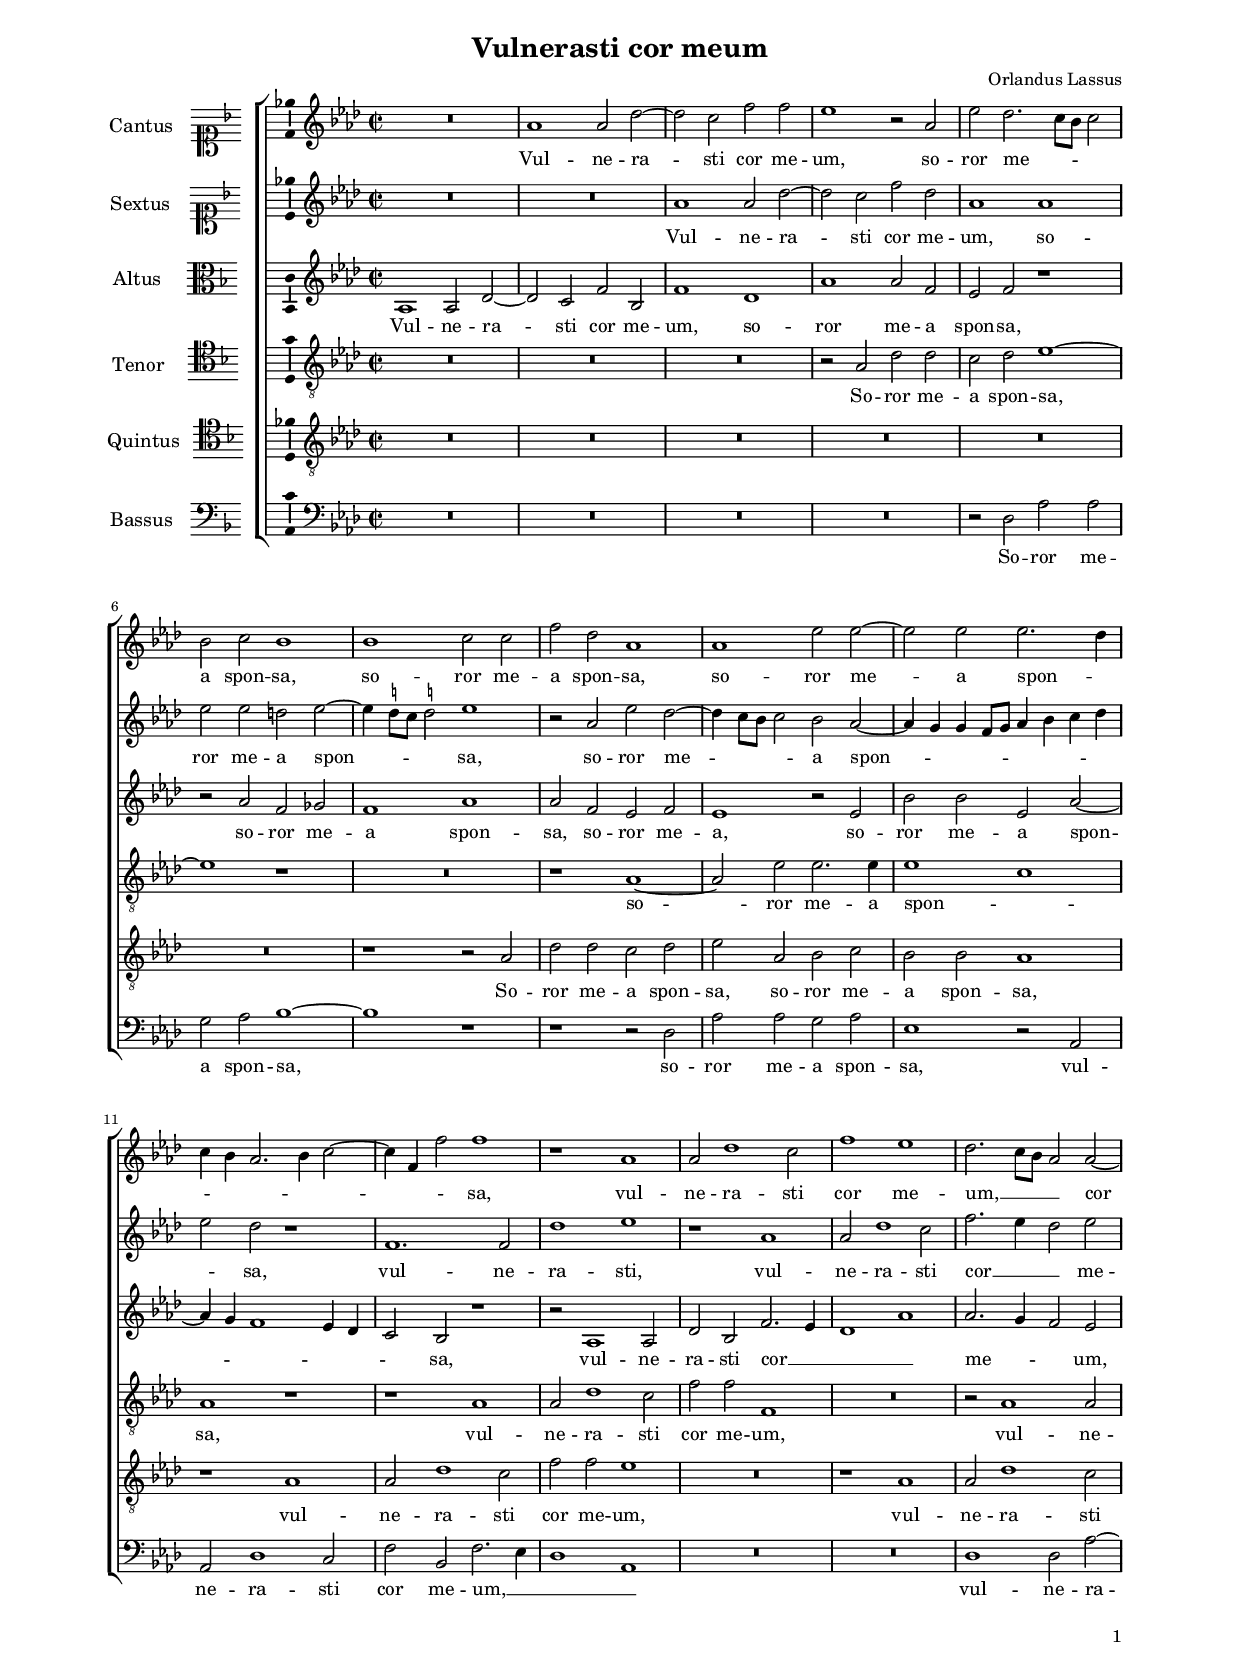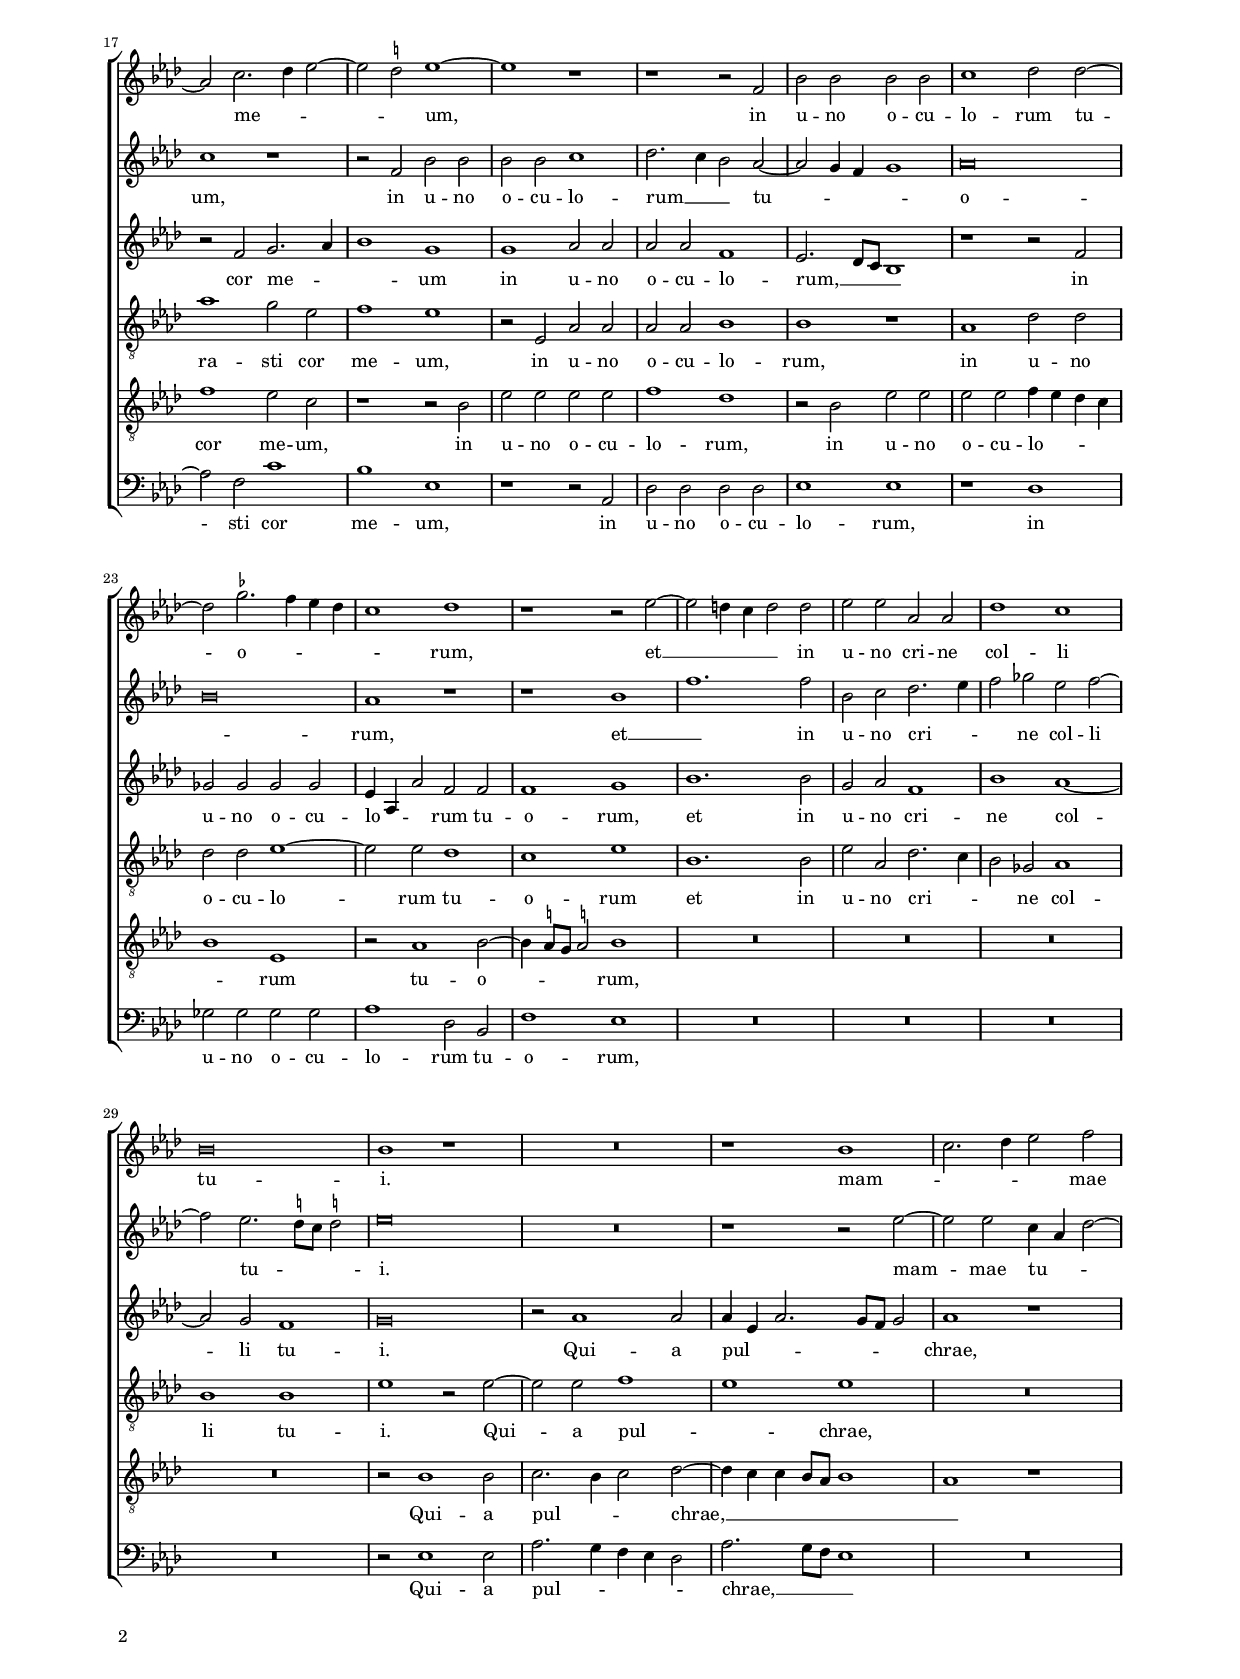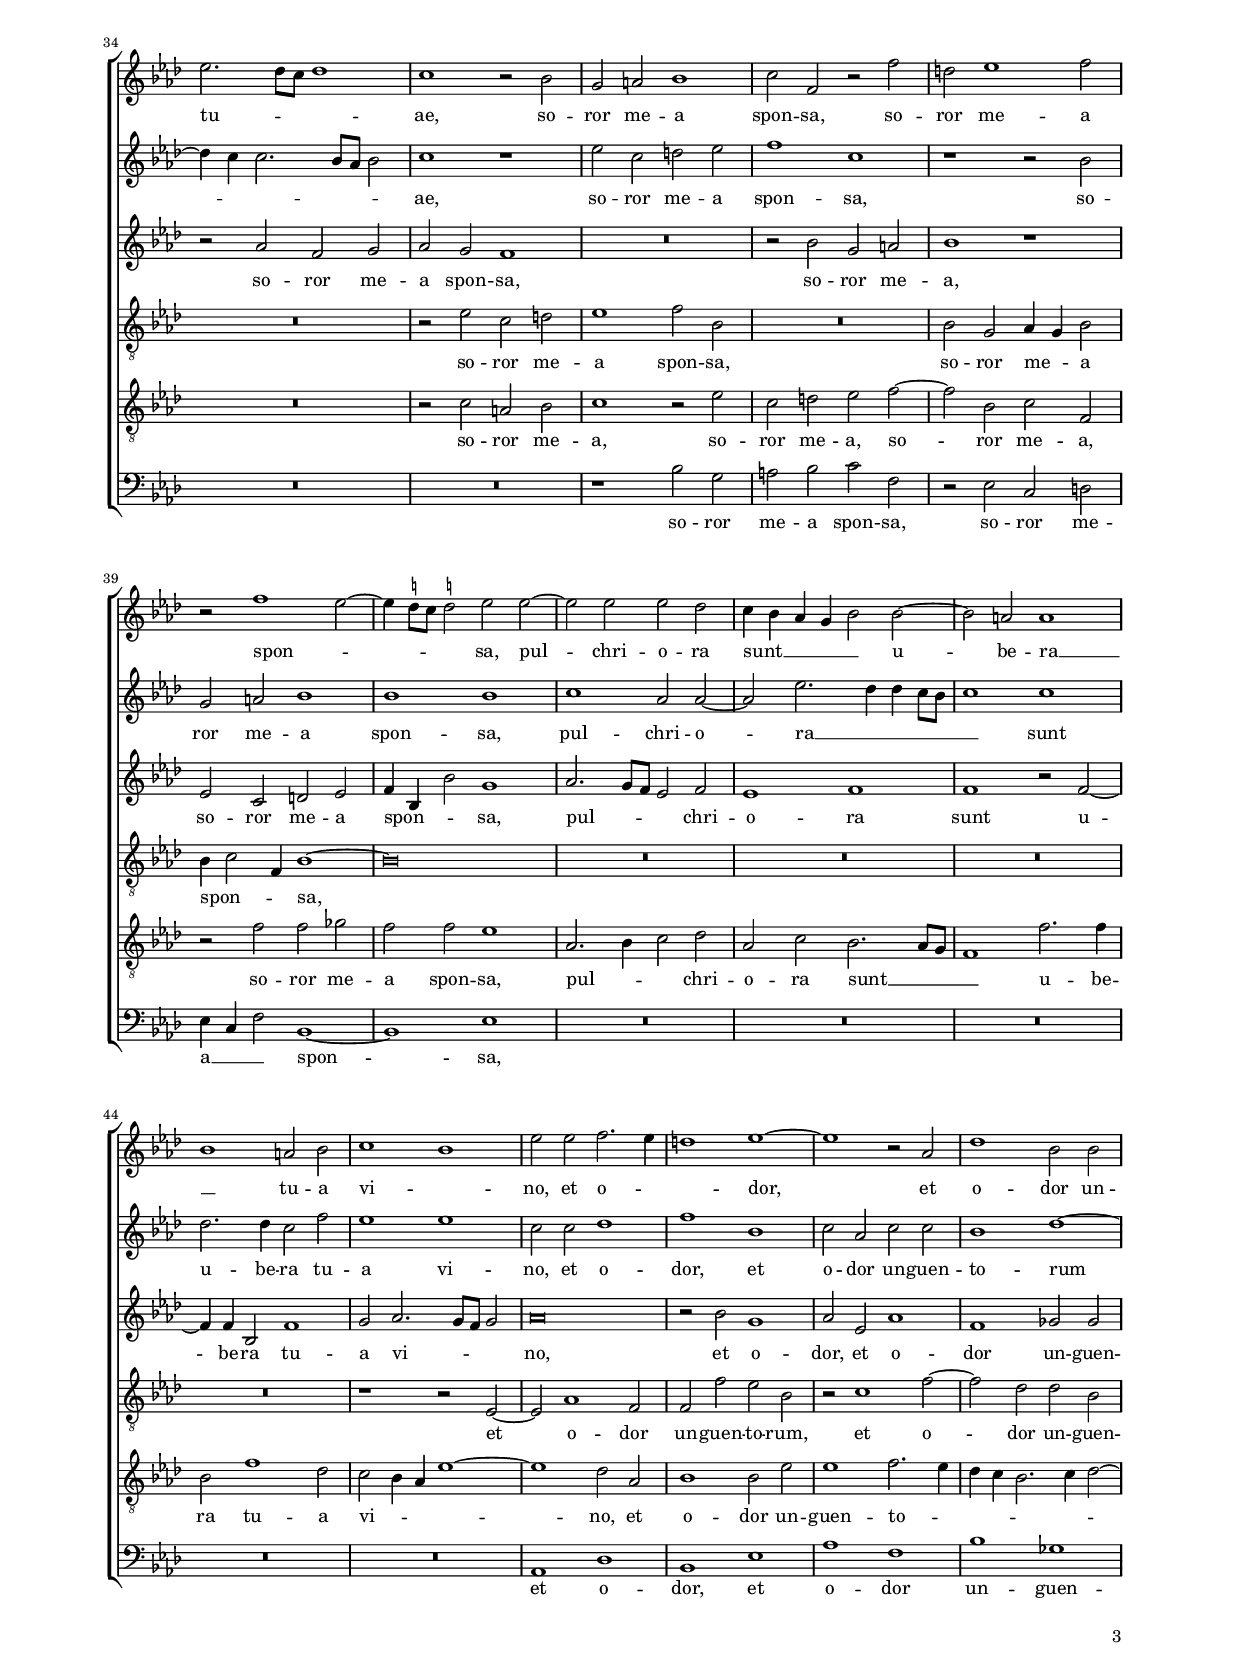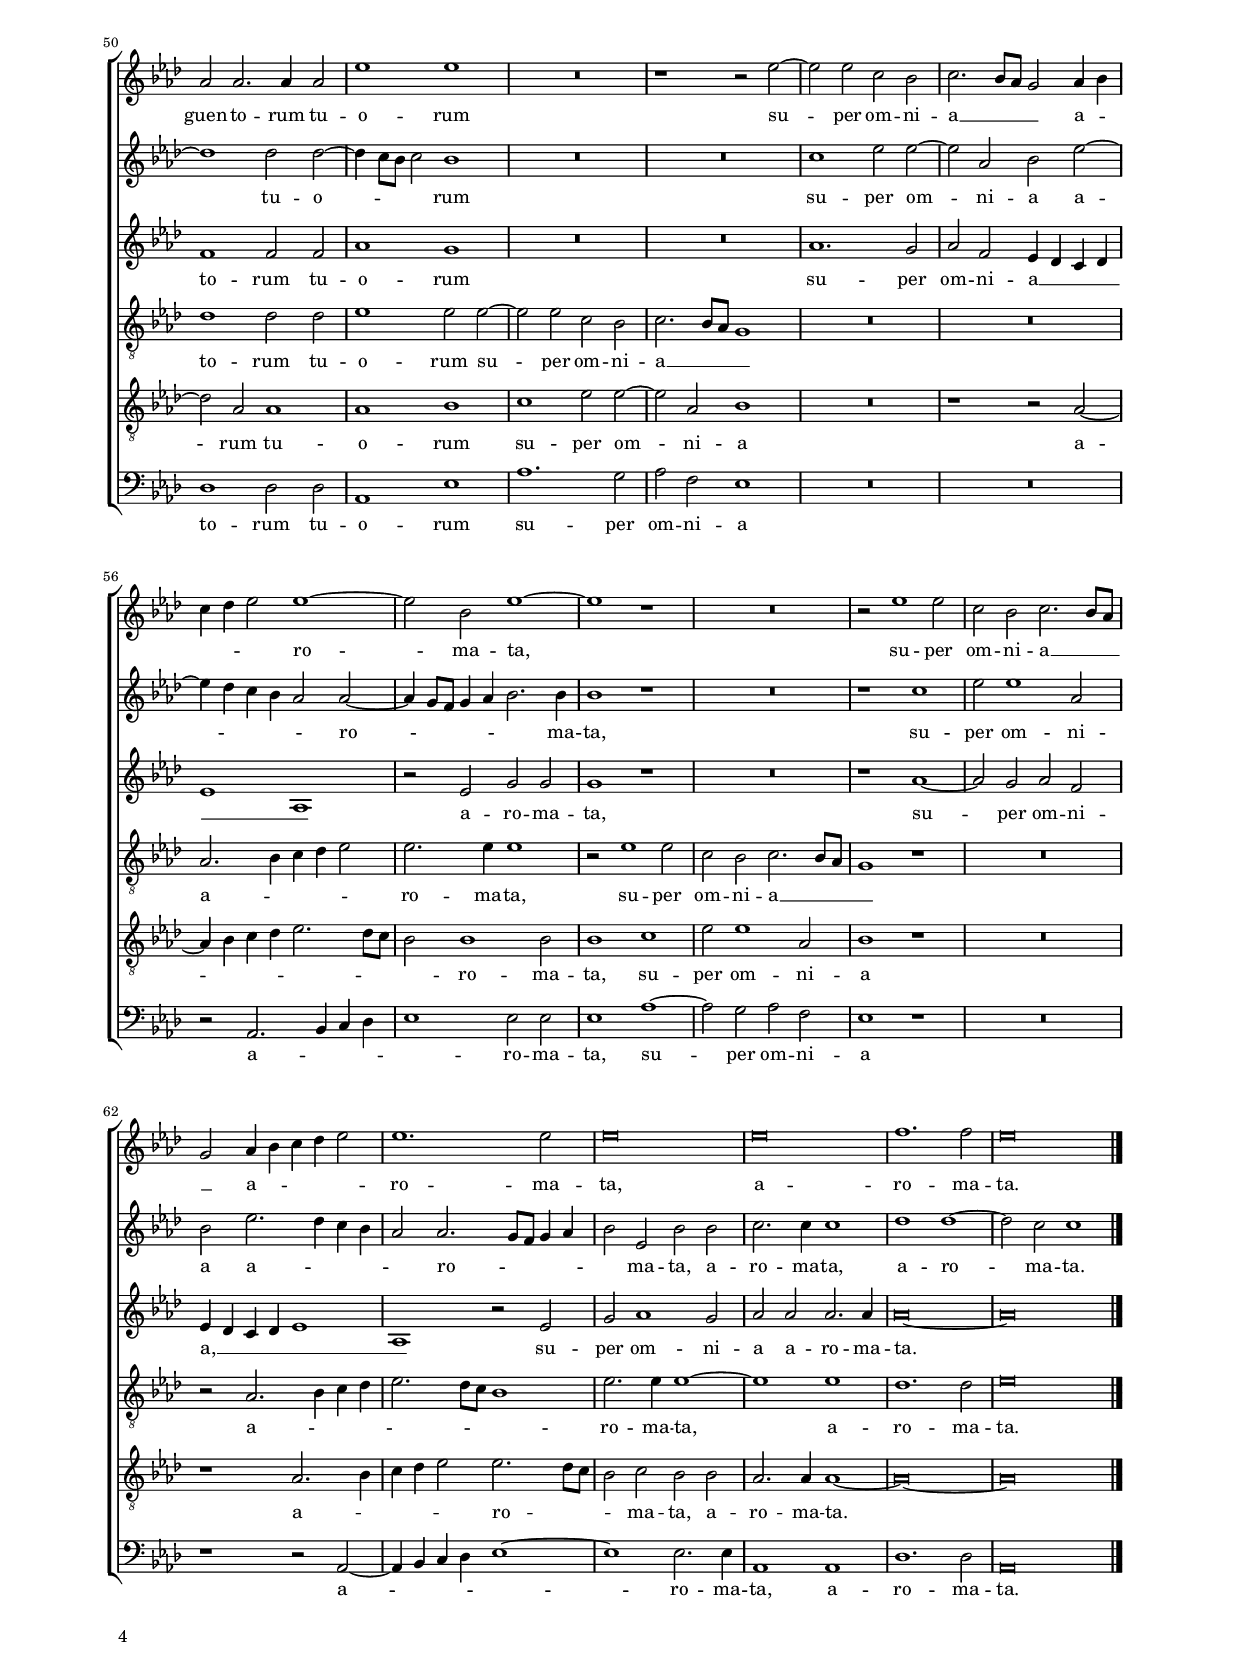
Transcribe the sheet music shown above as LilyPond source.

\header
{
  title="Vulnerasti cor meum"
  composer="Orlandus Lassus"
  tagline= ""
}

\version "2.24.0"
\include "deutsch.ly"
#(set-global-staff-size 15)
% #(set-default-paper-size "letter")
#(ly:set-option 'point-and-click #f)


\paper
	{
	top-margin = 1.5 \cm
	bottom-margin = 0.9 \cm
	left-margin = 2 \cm
	right-margin = 2 \cm
	ragged-bottom = ##f
	ragged-last-bottom = ##t
	print-page-number = ##f
	system-system-spacing = #'((basic-distance . 17) (minimum-distance . 14) (padding . 5) (strechability . 250))
	oddFooterMarkup=\markup   \fill-line { "" \fromproperty #'page:page-number-string }
	evenFooterMarkup=\markup  \fill-line { \fromproperty #'page:page-number-string "" }
	last-bottom-spacing = #'((basic-distance . 11) (minimum-distance . 7) (padding . 4))
	systems-per-page = 3
%	min-systems-per-page = 3
	}


global = {
	\key f \major
	\time 2/2 \set Score.measureLength = #(ly:make-moment 2/1)
	\skip 1*2*67 \bar "|."
	}

ficta = { \once \set suggestAccidentals = ##t }
	
forget = #(define-music-function (music) (ly:music?) #{
	\accidentalStyle forget
	$music
	\accidentalStyle default
	#})


incipitcantus = \markup { \score {
	{
	\set Staff.instrumentName = \markup { \fontsize #1 "Cantus" }
	\key f \major
	\clef soprano
	s4 \bar ""
	}
	\layout  {
	raggedright = ##t
	indent = 1.6 \cm
	line-width = 2.2 \cm
	\context { \Staff \remove Time_signature_engraver }
	\override Staff.Clef.Y-extent = #'(0 . 0)
	}} \hspace #1 }


incipitsextus = \markup { \score {
	{
	\set Staff.instrumentName = \markup { \fontsize #1 "Sextus" }
	\key f \major
	\clef soprano
	s4 \bar ""
	}
	\layout  {
	raggedright = ##t
	indent = 1.6 \cm
	line-width = 2.2 \cm
	\context { \Staff \remove Time_signature_engraver }
	\override Staff.Clef.Y-extent = #'(0 . 0)
	}} \hspace #1 }
      
      
incipitaltus = \markup { \score {
	{
	\set Staff.instrumentName = \markup { \fontsize #1 "Altus" }
	\key f \major
	\clef alto
	s4 \bar ""
	}
	\layout  {
	raggedright = ##t
	indent = 1.6 \cm
	line-width = 2.2 \cm
	\context { \Staff \remove Time_signature_engraver }
	\override Staff.Clef.Y-extent = #'(0 . 0)
	}} \hspace #1 }


incipittenor = \markup { \score {
	{
	\set Staff.instrumentName = \markup { \fontsize #1 "Tenor" }
	\key f \major
	\clef tenor
	s4 \bar ""
	}
	\layout  {
	raggedright = ##t
	indent = 1.6 \cm
	line-width = 2.2 \cm
	\context { \Staff \remove Time_signature_engraver }
	\override Staff.Clef.Y-extent = #'(0 . 0)
	}} \hspace #1 }
      
      
incipitquintus = \markup { \score {
	{
	\set Staff.instrumentName = \markup { \fontsize #1 "Quintus" }
	\key f \major
	\clef tenor
	s4 \bar ""
	}
	\layout  {
	raggedright = ##t
	indent = 1.6 \cm
	line-width = 2.2 \cm
	\context { \Staff \remove Time_signature_engraver }
	\override Staff.Clef.Y-extent = #'(0 . 0)
	}} \hspace #1 }
      
      
incipitbassus = \markup { \score {
	{
	\set Staff.instrumentName = \markup { \fontsize #1 "Bassus" }
	\key f \major
	\clef bass
	s4 \bar ""
	}
	\layout  {
	raggedright = ##t
	indent = 1.6 \cm
	line-width = 2.2 \cm
	\context { \Staff \remove Time_signature_engraver }
	\override Staff.Clef.Y-extent = #'(0 . 0)
	}} \hspace #1 }


cantus = \relative c''
	{
	R\breve
	f,1 f2 b2~
	b2 a d d
	c1 r2 f,
%5
	c'2 b2. a8 g a2 
	g2 a g1
	g1 a2 a
	d2 b f1
	f1 c'2 c2~
%10
	c2 c c2. b4
	a4 g f2. g4 a2~
	a4 d, d'2 d1
	r1 f,1
	f2 b1 a2
%15
	d1 c
	b2. a8 g f2 f2~
	f2 a2. b4 c2~
	c2 \ficta h2 c1~
	c1 r
%20
	r1 r2 d,2
	g2 g g g
	a1 b2 b2~
	b2 \ficta es2. d4 c b
	a1 b
%25
	r1 r2 c2~
	c2 h4 a h2 h
	c2 c f, f
	b1 a
	g\breve
%30
	g1 r
	R\breve
	r1 g1 
	a2. b4 c2 d
	c2. b8 a b1 
%35
	a1 r2 g
	e2 fis g1
	a2 d, r d'
	h2 c1 d2
	r2 d1 c2~
%40
	c4 \stemDown \ficta h8 a \stemNeutral \ficta h!2 c2 c2~
	c2 c c b
	a4 g f e g2 g2~
	g2 fis fis1 
	g1 fis2 g
%45
	a1 g 
	c2 c d2. c4
	h1 c1~
	c1 r2 f,
	b1 g2 g
%50
	f2 f2. f4 f2
	c'1 c
	R\breve
	r1 r2 c2~
	c2 c2 a g
%55
	a2. g8 f e2 f4 g
	a4 b c2 c1~
	c2 g c1~
	c1 r
	R\breve
%60
	r2 c1 c2
	a2 g a2. g8 f
	e2 f4 g a b c2 
	c1. c2
	c\breve
%65
    c\breve
	d1. d2
	c\breve |
	}


sextus = \relative c''
	{
	R\breve
	R
	f,1 f2 b2~
	b2 a d b
%5
	f1 f
	c'2 c h c2~
	c4 \stemDown \ficta h8 a \stemNeutral \ficta h!2 c1
	r2 f,2 c' b2~
	b4 a8 g a2 g f2~
%10
	f4 e e d8 e f4 g a b
	c2 b r1
	d,1. d2
	b'1 c
	r1 f,1
%15
	f2 b1 a2
	d2. c4 b2 c
	a1 r
	r2 d, g g
	g2 g a1
%20
	b2. a4 g2 f2~
	f2 e4 d e1 
	f\breve 
	g\breve 
	f1 r
%25
	r1 g1 
	d'1. d2
	g,2 a b2. c4
	d2 es c d2~
	d2 c2. \stemDown \ficta h8 a \stemNeutral \ficta h!2 
%30
	c\breve
	R\breve
	r1 r2 c2~
	c2 c2 a4 f b2~
	b4 a4 a2. g8 f8 g2 
%35
	a1 r
	c2 a h c
	d1 a
	r1 r2 g
	e2 fis g1
%40
	g1 g
	a1 f2 f2~
	f2 c'2. b4 b4 a8 g
	a1 a1
	b2. b4 a2 d
%45
	c1 c
	a2 a b1
	d1 g,
	a2 f a a
	g1 b1~
%50
	b1 b2 b2~
	b4 a8 g a2 g1
	R\breve
	R\breve
	a1 c2 c2~
%55
	c2 f, g c2~
	c4 b4 a g f2 f2~
	f4 e8 d e4 f g2. g4
	g1 r
	R\breve
%60
	r1 a
	c2 c1 f,2
	g2 c2. b4 a g
	f2 f2. e8 d e4 f
	g2 c, g' g
%65
	a2. a4 a1
	b1 b1~
	b2 a a1 |
	}


altus = \relative c'
	{
	f,1 f2 b2~
	b2 a d g,
	d'1 b
	f'1 f2 d
%5
	c2 d r1
	r2 f d es
	d1 f
	f2 d c d
	c1 r2 c
%10
	g'2 g c, f2~
	f4 e d1 c4 b
	a2 g r1
	r2 f1 f2
	b2 g d'2. c4
%15
	b1 f' 
	f2. e4 d2 c
	r2 d e2. f4
	g1 e
	e1 f2 f
%20
	f2 f d1
	c2. b8 a g1 
	r1 r2 d'
	es2 es es es
	c4 f, f'2 d d
%25
	d1 e
	g1. g2
	e2 f d1
	g1 f1~
	f2 e2 d1
%30
	e\breve
	r2 f1 f2
	f4 c f2. e8 d e2 
	f1 r
	r2 f d e
%35
	f2 e d1
	R\breve
	r2 g e fis
	g1 r
	c,2 a h c
%40
	d4 g, g'2 e1
	f2. e8 d c2 d
	c1 d
	d1 r2 d2~
	d4 d4 g,2 d'1
%45
	e2 f2. e8 d e2 
	f\breve
	r2 g e1
	f2 c f1
	d1 es2 es
%50
	d1 d2 d
	f1 e
	R\breve
	R\breve
	f1. e2
%55
	f2 d c4 b a b
	c1 f, 
	r2 c'2 e e
	e1 r
	R\breve
%60
	r1 f1~
	f2 e2 f d
	c4 b a b c1
	f,1 r2 c'
	e2 f1 e2
%65
	f2 f f2. f4
	f\breve~
	f\breve |
	}


tenor = \relative c'
	{
	R\breve
	R
	R
	r2 f, b b
%5
	a2 b c1~
	c1 r
	R\breve
	r1 f,1~
	f2 c'2 c2. c4
%10
	c1 a 
	f1 r
	r1 f
	f2 b1 a2
	d2 d d,1
%15
	R\breve
	r2 f1 f2
	f'1 e2 c
	d1 c
	r2 c, f f
%20
	f2 f g1
	g1 r
	f1 b2 b
	b2 b c1~
	c2 c2 b1
%25
	a1 c
	g1. g2
	c2 f, b2. a4
	g2 es f1
	g1 g
%30
	c1 r2 c2~
	c2 c d1 
	c1 c
	R\breve
	R
%35
	r2 c a h
	c1 d2 g,
	R\breve
	g2 e f4 e g2
	g4 a2 d,4 g1~
%40
	g\breve
	R\breve
	R
	R
	R
%45
	r1 r2 c,2~
	c2 f1 d2
	d2 d' c g
	r2 a1 d2~
	d2 b b g
%50
	b1 b2 b
	c1 c2 c2~
	c2 c2 a g
	a2. g8 f e1 
	R\breve
%55
	R\breve
	f2. g4 a b c2 
	c2. c4 c1
	r2 c1 c2
	a2 g a2. g8 f
%60
	e1 r
	R\breve
	r2 f2. g4 a b
	c2. b8 a g1 
	c2. c4 c1~
%65
	c1 c
	b1. b2
	c\breve
	}

quintus = \relative c'
	{
	R\breve
	R
	R
	R
%5
	R
	R
	r1 r2 f,
	b2 b a b
	c2 f, g a
%10
	g2 g f1
	r1 f
	f2 b1 a2
	d2 d c1
	R\breve
%15
	r1 f,
	f2 b1 a2
	d1 c2 a
	r1 r2 g
	c2 c c c
%20
	d1 b
	r2 g c c
	c2 c d4 c b a
	g1 c,
	r2 f1 g2~
%25
	g4 \ficta fis8 e \ficta fis!2 g1
	R\breve
	R
	R
	R
%30
	r2 g1 g2
	a2. g4 a2 b2~
	b4 a a g8 f g1
	f1 r
	R\breve
%35
	r2 a fis g
	a1 r2 c
	a2 h c d2~
	d2 g,2 a d,
	r2 d' d es
%40
	d2 d c1
	f,2. g4 a2 b
	f2 a g2. f8 e
	d1 d'2. d4
	g,2 d'1 b2
%45
	a2 g4 f c'1~
	c1 b2 f
	g1 g2 c
	c1 d2. c4
	b4 a g2. a4 b2~
%50
	b2 f f1
	f1 g
	a1 c2 c2~
	c2 f, g1
	R\breve
%55
	r1 r2 f2~
	f4 g a b c2. b8 a
	g2 g1 g2
	g1 a
	c2 c1 f,2
%60
	g1 r
	R\breve
	r1 f2. g4
	a4 b c2 c2. b8 a
	g2 a g g
%65
	f2. f4 f1~
	f\breve~
	f\breve |
	}


bassus = \relative c
	{
	R\breve
	R
	R
	R
%5
	r2 b f' f
	e2 f g1~
	g1 r
	r1 r2 b,
	f'2 f e f
%10
	c1 r2 f,
	f2 b1 a2
	d2 g, d'2. c4
	b1 f
	R\breve
%15
	R
	b1 b2 f'2~
	f2 d a'1
	g1 c,
	r1 r2 f,
%20
	b2 b b b
	c1 c
	r1 b
	es2 es es es
	f1 b,2 g
%25
	d'1 c
	R\breve
	R
	R
	R
%30
	r2 c1 c2
	f2. e4 d c b2
	f'2. e8 d c1
	R\breve
	R
%35
	R
	r1 g'2 e
	fis2 g a d,
	r2 c a h
	c4 a d2 g,1~
%40
	g1 c
	R\breve
	R
	R
	R
%45
	R
	f,1 b
	g1 c
	f1 d
	g1 es
%50
	b1 b2 b
	f1 c'
	f1. e2
	f2 d c1
	R\breve
%55
	R
	r2 f,2. g4 a b
	c1 c2 c
	c1 f~
	f2 e f d
%60
	c1 r
	R\breve
	r1 r2 f,2~
	f4 g a b c1~
	c1 c2. c4
%65
	f,1 f
	b1. b2
	f\breve
	}


lyricscantus = \lyricmode {
	Vul -- ne -- ra -- sti cor me -- um,
	so -- ror me -- _ _ _ a spon -- sa,
	so -- ror me -- a spon -- sa,
	so -- ror me -- a spon -- _ _ _ _ _ _ _ _ sa,
	vul -- ne -- ra -- sti cor me -- um, __ _ _ _
	cor me -- _ _ _ um,
	in u -- no o -- cu -- lo -- rum tu -- o -- _ _ _ _ rum,
	et __ _ _ _ in u -- no cri -- ne col -- li tu -- i.
	mam -- _ _ _ mae tu -- _ _ _ ae,
	so -- ror me -- a spon -- sa,
	so -- ror me -- a spon -- _ _ _ _ sa,
	pul -- chri -- o -- ra sunt __ _ _ _ _ u -- be -- ra __ _ tu -- a vi -- _ no,
	et o -- _ _ dor,
	et o -- dor un -- guen -- to -- rum tu -- o -- rum
	su -- per om -- ni -- a __ _ _ _ a -- _ _ _ _ ro -- ma -- ta,
	su -- per om -- ni -- a __ _ _ _ a -- _ _ _ _ ro -- ma -- ta,
	a -- ro -- ma -- ta.
	}


lyricssextus = \lyricmode {
	Vul -- ne -- ra -- sti cor me -- um,
	so -- ror me -- a spon -- _ _ _ sa,
	so -- ror me -- _ _ _ a spon -- _ _ _ _ _ _ _ _ _ sa,
	vul -- ne -- ra -- sti,
	vul -- ne -- ra -- sti cor __ _ _ me -- um,
	in u -- no o -- cu -- lo -- rum __ _ _ tu -- _ _ _ o -- _ rum,
	et __ _ in u -- no cri -- _ _ ne col -- li tu -- _ _ _ i.
	mam -- mae tu -- _ _ _ _ _ _ _ ae,
	so -- ror me -- a spon -- sa,
	so -- ror me -- a spon -- sa,
	pul -- chri -- o -- ra __ _ _ _ _ _ sunt u -- be -- ra tu -- a vi -- no,
	et o -- dor,
	et o -- dor un -- guen -- to -- rum tu -- o -- _ _ _ rum
	su -- per om -- ni -- a a -- _ _ _ _ ro -- _ _ _ _ _ ma -- ta,
	su -- per om -- ni -- a a -- _ _ _ _ ro -- _ _ _ _ _ ma -- ta,
	a -- ro -- ma -- ta,
	a -- ro -- ma -- ta.
	}


lyricsaltus = \lyricmode {
	Vul -- ne -- ra -- sti cor me -- um,
	so -- ror me -- a spon -- sa,
	so -- ror me -- a spon -- sa,
	so -- ror me -- a,
	so -- ror me -- a spon -- _ _ _ _ _ sa,
	vul -- ne -- ra -- sti cor __ _ _ _ me -- _ _ um,
	cor me -- _ _ um
	in u -- no o -- cu -- lo -- rum, __ _ _ _
	in u -- no o -- cu -- lo -- _ _ rum tu -- o -- rum,
	et in u -- no cri -- ne col -- li tu -- i.
	Qui -- a pul -- _ _ _ _ _ chrae,
	so -- ror me -- a spon -- sa,
	so -- ror me -- a,
	so -- ror me -- a spon -- _ _ sa,
	pul -- _ _ _ chri -- o -- ra sunt u -- be -- ra tu -- a vi -- _ _ _ no,
	et o -- dor,
	et o -- dor un -- guen -- to -- rum tu -- o -- rum
	su -- per om -- ni -- a __ _ _ _ _ _ a -- ro -- ma -- ta,
	su -- per om -- ni -- a, __ _ _ _ _ _
	su -- per om -- ni -- a
	a -- ro -- ma -- ta.
	}
	

lyricstenor = \lyricmode {
	So -- ror me -- a spon -- sa,
	so -- ror me -- a spon -- _ sa,
	vul -- ne -- ra -- sti cor me -- um,
	vul -- ne -- ra -- sti cor me -- um,
	in u -- no o -- cu -- lo -- rum,
	in u -- no o -- cu -- lo -- rum tu -- o -- rum
	et in u -- no cri -- _ _ ne col -- li tu -- i.
	Qui -- a pul -- _ chrae,
	so -- ror me -- a spon -- sa,
	so -- ror me -- _ a spon -- _ _ sa,
	et o -- dor un -- guen -- to -- rum,
	et o -- dor un -- guen -- to -- rum tu -- o -- rum
	su -- per om -- ni -- a __ _ _ _ a -- _ _ _ _ ro -- ma -- ta,
	su -- per om -- ni -- a __ _ _ _ a -- _ _ _ _ _ _ _ ro -- ma -- ta,
	a -- ro -- ma -- ta.
	}
        
lyricsquintus = \lyricmode {
	So -- ror me -- a spon -- sa,
	so -- ror me -- a spon -- sa,
	vul -- ne -- ra -- sti cor me -- um,
	vul -- ne -- ra -- sti cor me -- um,
	in u -- no o -- cu -- lo -- rum,
	in u -- no o -- cu -- lo -- _ _ _ _ rum tu -- o -- _ _ _ rum,
	Qui -- a pul -- _ _ chrae, __ _ _ _ _ _ _
	so -- ror me -- a,
	so -- ror me -- a,
	so -- ror me -- a,
	so -- ror me -- a spon -- sa,
	pul -- _ _ chri -- o -- ra sunt __ _ _ _ u -- be -- ra tu -- a vi -- _ _ _ no,
	et o -- dor un -- guen -- to -- _ _ _ _ _ _ rum tu -- o -- rum
	su -- per om -- ni -- a a -- _ _ _ _ _ _ _ ro -- ma -- ta,
	su -- per om -- ni -- a
	a -- _ _ _ _ ro -- _ _ _ ma -- ta,
	a -- ro -- ma -- ta.
	}


lyricsbassus = \lyricmode {
	So -- ror me -- a spon -- sa,
	so -- ror me -- a spon -- sa,
	vul -- ne -- ra -- sti cor me -- um, __ _ _ _
	vul -- ne -- ra -- sti cor me -- um,
	in u -- no o -- cu -- lo -- rum,
	in u -- no o -- cu -- lo -- rum tu -- o -- rum,
	Qui -- a pul -- _ _ _ _ chrae, __ _ _ _
	so -- ror me -- a spon -- sa,
	so -- ror me -- a __ _ _ spon -- sa,
	et o -- dor,
	et o -- dor un -- guen -- to -- rum tu -- o -- rum
	su -- per om -- ni -- a a -- _ _ _ _ ro -- ma -- ta,
	su -- per om -- ni -- a a -- _ _ _ _ ro -- ma -- ta,
	a -- ro -- ma -- ta.
	}


\score
{  
	\transpose f as {
	\new ChoirStaff \with { \override StaffGrouper.staff-staff-spacing.basic-distance = #12 }
	<<

	\new Staff << \global
	\new Voice="v1" {
		\set Staff.instrumentName=\incipitcantus
		\set Staff.midiInstrument = "reed organ"
		\clef violin
		\cantus }
	\new Lyrics \lyricsto "v1" {\lyricscantus }
	>>


	\new Staff << \global
	\new Voice="v6" {
		\set Staff.instrumentName=\incipitsextus
		\set Staff.midiInstrument = "reed organ"
		\clef violin 
		\sextus}
	\new Lyrics \lyricsto "v6" {\lyricssextus }
	>>


	\new Staff << \global
	\new Voice="v2" {
		\set Staff.instrumentName=\incipitaltus
		\set Staff.midiInstrument = "reed organ"
		\clef violin 
		\altus}
	\new Lyrics \lyricsto "v2" {\lyricsaltus }
	>>


	\new Staff << \global
	\new Voice="v3" {
		\set Staff.instrumentName=\incipittenor
		\set Staff.midiInstrument = "reed organ"
		\clef "G_8"
		\tenor }
	\new Lyrics \lyricsto "v3" {\lyricstenor }
	>>


	\new Staff << \global
	\new Voice="v5" {
		\set Staff.instrumentName=\incipitquintus
		\set Staff.midiInstrument = "reed organ"
		\clef "G_8"
		\quintus}
	\new Lyrics \lyricsto "v5" {\lyricsquintus }
	>>


	\new Staff << \global
	\new Voice="v4" {
		\set Staff.instrumentName=\incipitbassus
		\set Staff.midiInstrument = "reed organ"
		\clef bass 
		\bassus }
	\new Lyrics \lyricsto "v4" {\lyricsbassus}
	>>

	>>
	} % transpose

	\layout
	{
	indent = 2.5 \cm
%	\context { \Lyrics \override VerticalAxisGroup.nonstaff-relatedstaff-spacing.padding = #2 }
%	\context { \Lyrics \override LyricText.font-size = #1 }
	\context { \Staff \override TimeSignature.break-visibility = #end-of-line-invisible }
    \context { \Staff \consists Ambitus_engraver }
	\context { \Score \override BarNumber.padding = #2 }
	\context { \Voice \override NoteHead.style = #'baroque }
	}

\midi
	{
	\tempo 2 = 90
	}

}


% EOF
